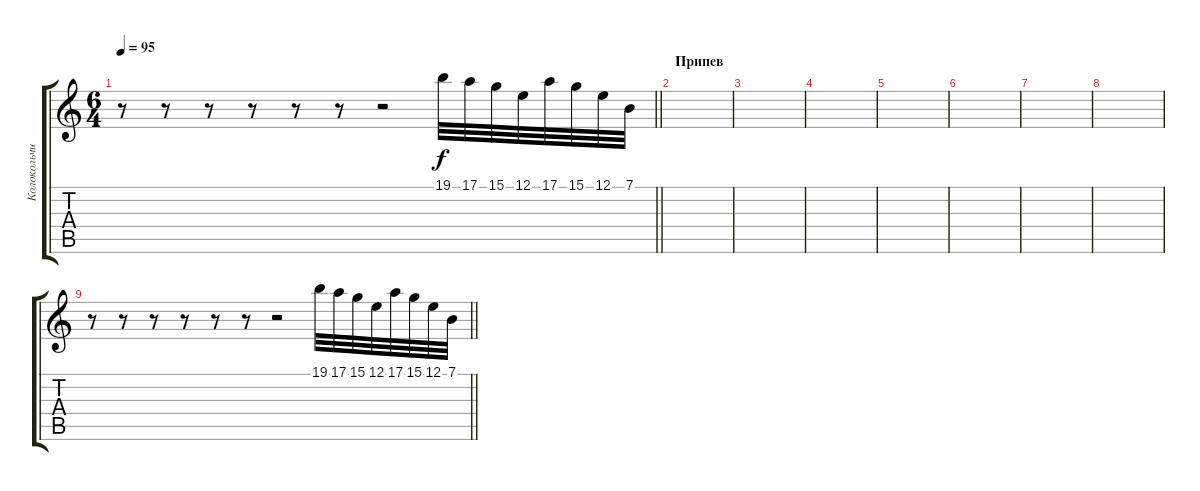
\track ("Колокольчики" "Колокольчи") {instrument vibraphone}
\staff {score tabs}
\tuning (E4 B3 G3 D3 A2 E2) {hide}
\ts (6 4)
\tempo 95
\clef g2
\barLineRight lightlight
\ks c
r.8{dy f} r.8 r.8 r.8 r.8 r.8 r.2 19.1.32 17.1.32 15.1.32 12.1.32 17.1.32 15.1.32 12.1.32 7.1.32 |
\section ("" "Припев")
|
|
|
|
|
|
|
\barLineRight lightlight
r.8 r.8 r.8 r.8 r.8 r.8 r.2 19.1.32 17.1.32 15.1.32 12.1.32 17.1.32 15.1.32 12.1.32 7.1.32
